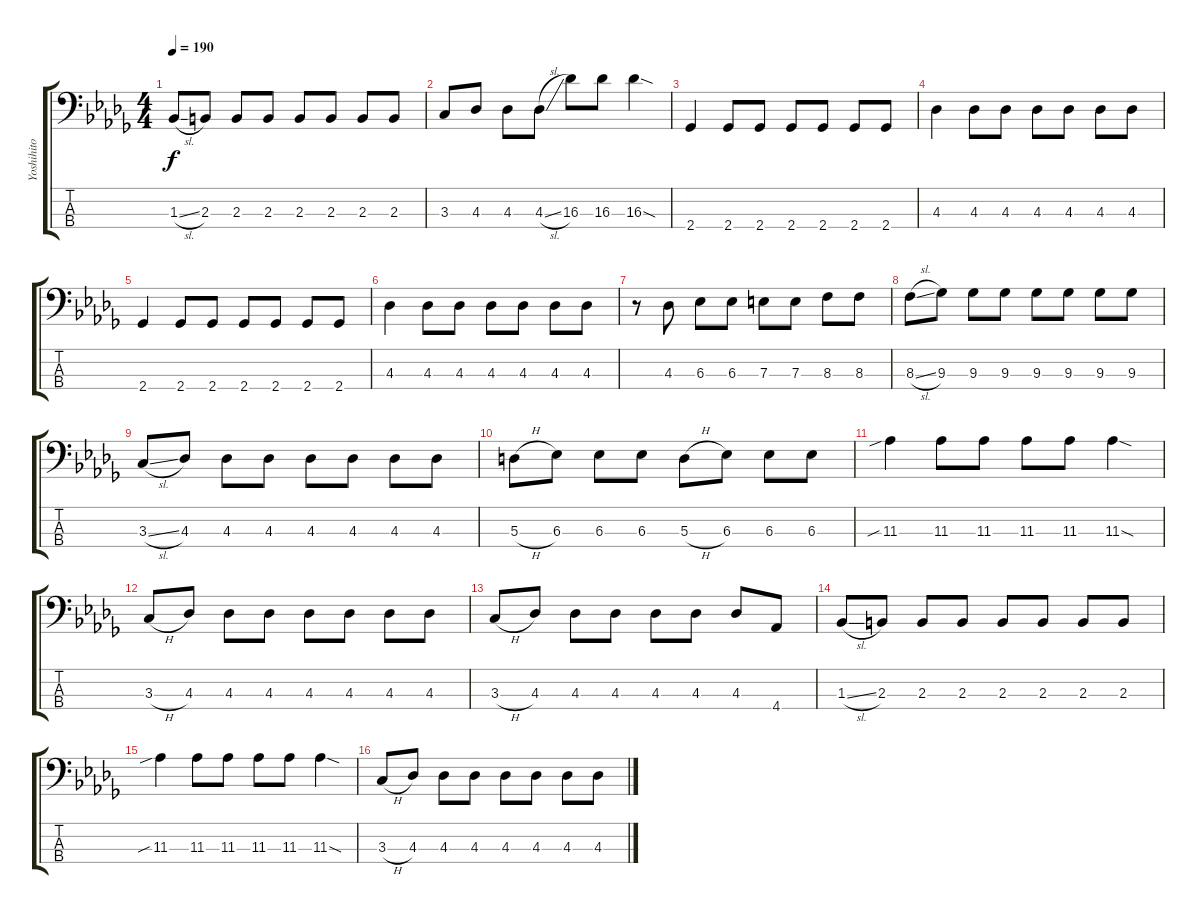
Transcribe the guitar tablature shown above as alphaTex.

\track ("Yoshihito Onda" "Yoshihito ") {instrument electricbasspick}
\staff {score tabs}
\tuning (G2 D2 A1 E1) {hide}
\ts (4 4)
\tempo 190
\clef f4
\ks db
1.3{sl}.8{dy f} 2.3.8 2.3.8 2.3.8 2.3.8 2.3.8 2.3.8 2.3.8 |
3.3.8 4.3.8 4.3.8 4.3{sl}.8 16.3.8 16.3.8 16.3{sod}.4 |
2.4.4 2.4.8 2.4.8 2.4.8 2.4.8 2.4.8 2.4.8 |
4.3.4 4.3.8 4.3.8 4.3.8 4.3.8 4.3.8 4.3.8 |
2.4.4 2.4.8 2.4.8 2.4.8 2.4.8 2.4.8 2.4.8 |
4.3.4 4.3.8 4.3.8 4.3.8 4.3.8 4.3.8 4.3.8 |
r.8 4.3.8 6.3.8 6.3.8 7.3.8 7.3.8 8.3.8 8.3.8 |
8.3{sl}.8 9.3.8 9.3.8 9.3.8 9.3.8 9.3.8 9.3.8 9.3.8 |
3.3{sl}.8 4.3.8 4.3.8 4.3.8 4.3.8 4.3.8 4.3.8 4.3.8 |
5.3{h}.8 6.3.8 6.3.8 6.3.8 5.3{h}.8 6.3.8 6.3.8 6.3.8 |
11.3{sib}.4 11.3.8 11.3.8 11.3.8 11.3.8 11.3{sod}.4 |
3.3{h}.8 4.3.8 4.3.8 4.3.8 4.3.8 4.3.8 4.3.8 4.3.8 |
3.3{h}.8 4.3.8 4.3.8 4.3.8 4.3.8 4.3.8 4.3.8 4.4.8 |
1.3{sl}.8 2.3.8 2.3.8 2.3.8 2.3.8 2.3.8 2.3.8 2.3.8 |
11.3{sib}.4 11.3.8 11.3.8 11.3.8 11.3.8 11.3{sod}.4 |
3.3{h}.8 4.3.8 4.3.8 4.3.8 4.3.8 4.3.8 4.3.8 4.3.8
